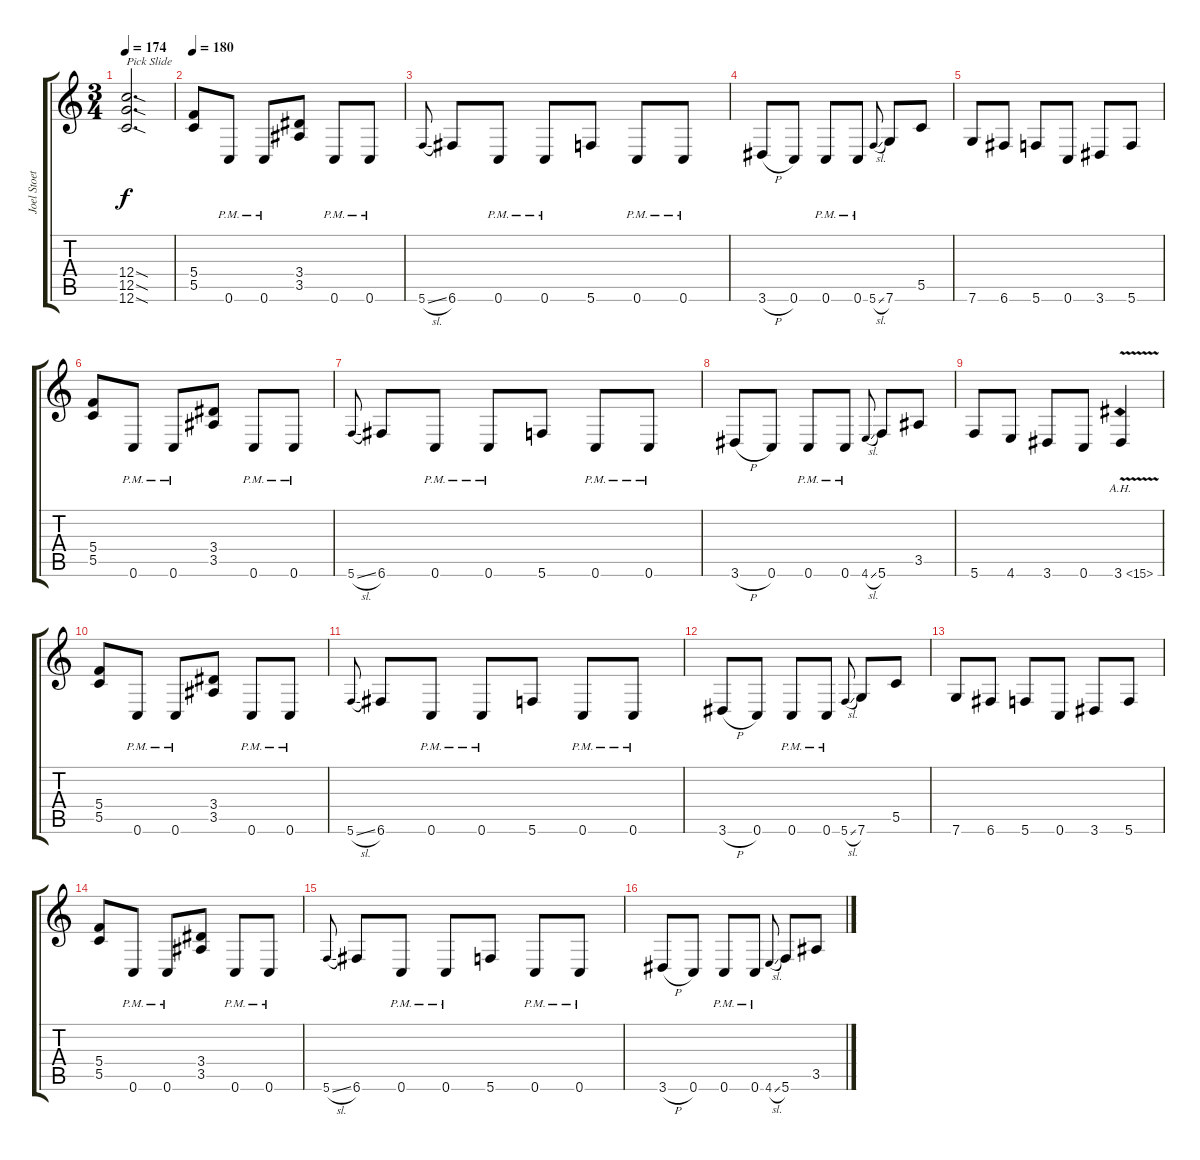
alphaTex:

\track ("Joel Stoetzel" "Joel Stoet") {instrument distortionguitar}
\staff {score tabs}
\tuning (D4 A3 F3 C3 G2 C2) {hide}
\ts (3 4)
\tempo 174
\clef g2
\ks c
(12.4{sod} 12.5{sod} 12.6{sod}).2{d txt "Pick Slide" dy f} |
\tempo 180
(5.4 5.5).8 0.6{pm}.8 0.6{pm}.8 (3.4 3.5).8 0.6{pm}.8 0.6{pm}.8 |
5.6{sl}.8{gr onbeat} 6.6.8 0.6{pm}.8 0.6{pm}.8 5.6.8 0.6{pm}.8 0.6{pm}.8 |
3.6{h}.8 0.6.8 0.6{pm}.8 0.6{pm}.8 5.6{sl}.8{gr onbeat} 7.6.8 5.5.8 |
7.6.8 6.6.8 5.6.8 0.6.8 3.6.8 5.6.8 |
(5.4 5.5).8 0.6{pm}.8 0.6{pm}.8 (3.4 3.5).8 0.6{pm}.8 0.6{pm}.8 |
5.6{sl}.8{gr onbeat} 6.6.8 0.6{pm}.8 0.6{pm}.8 5.6.8 0.6{pm}.8 0.6{pm}.8 |
3.6{h}.8 0.6.8 0.6{pm}.8 0.6{pm}.8 4.6{sl}.8{gr onbeat} 5.6.8 3.5.8 |
5.6.8 4.6.8 3.6.8 0.6.8 3.6{ah 12 v}.4 |
(5.4 5.5).8 0.6{pm}.8 0.6{pm}.8 (3.4 3.5).8 0.6{pm}.8 0.6{pm}.8 |
5.6{sl}.8{gr onbeat} 6.6.8 0.6{pm}.8 0.6{pm}.8 5.6.8 0.6{pm}.8 0.6{pm}.8 |
3.6{h}.8 0.6.8 0.6{pm}.8 0.6{pm}.8 5.6{sl}.8{gr onbeat} 7.6.8 5.5.8 |
7.6.8 6.6.8 5.6.8 0.6.8 3.6.8 5.6.8 |
(5.4 5.5).8 0.6{pm}.8 0.6{pm}.8 (3.4 3.5).8 0.6{pm}.8 0.6{pm}.8 |
5.6{sl}.8{gr onbeat} 6.6.8 0.6{pm}.8 0.6{pm}.8 5.6.8 0.6{pm}.8 0.6{pm}.8 |
3.6{h}.8 0.6.8 0.6{pm}.8 0.6{pm}.8 4.6{sl}.8{gr onbeat} 5.6.8 3.5.8
